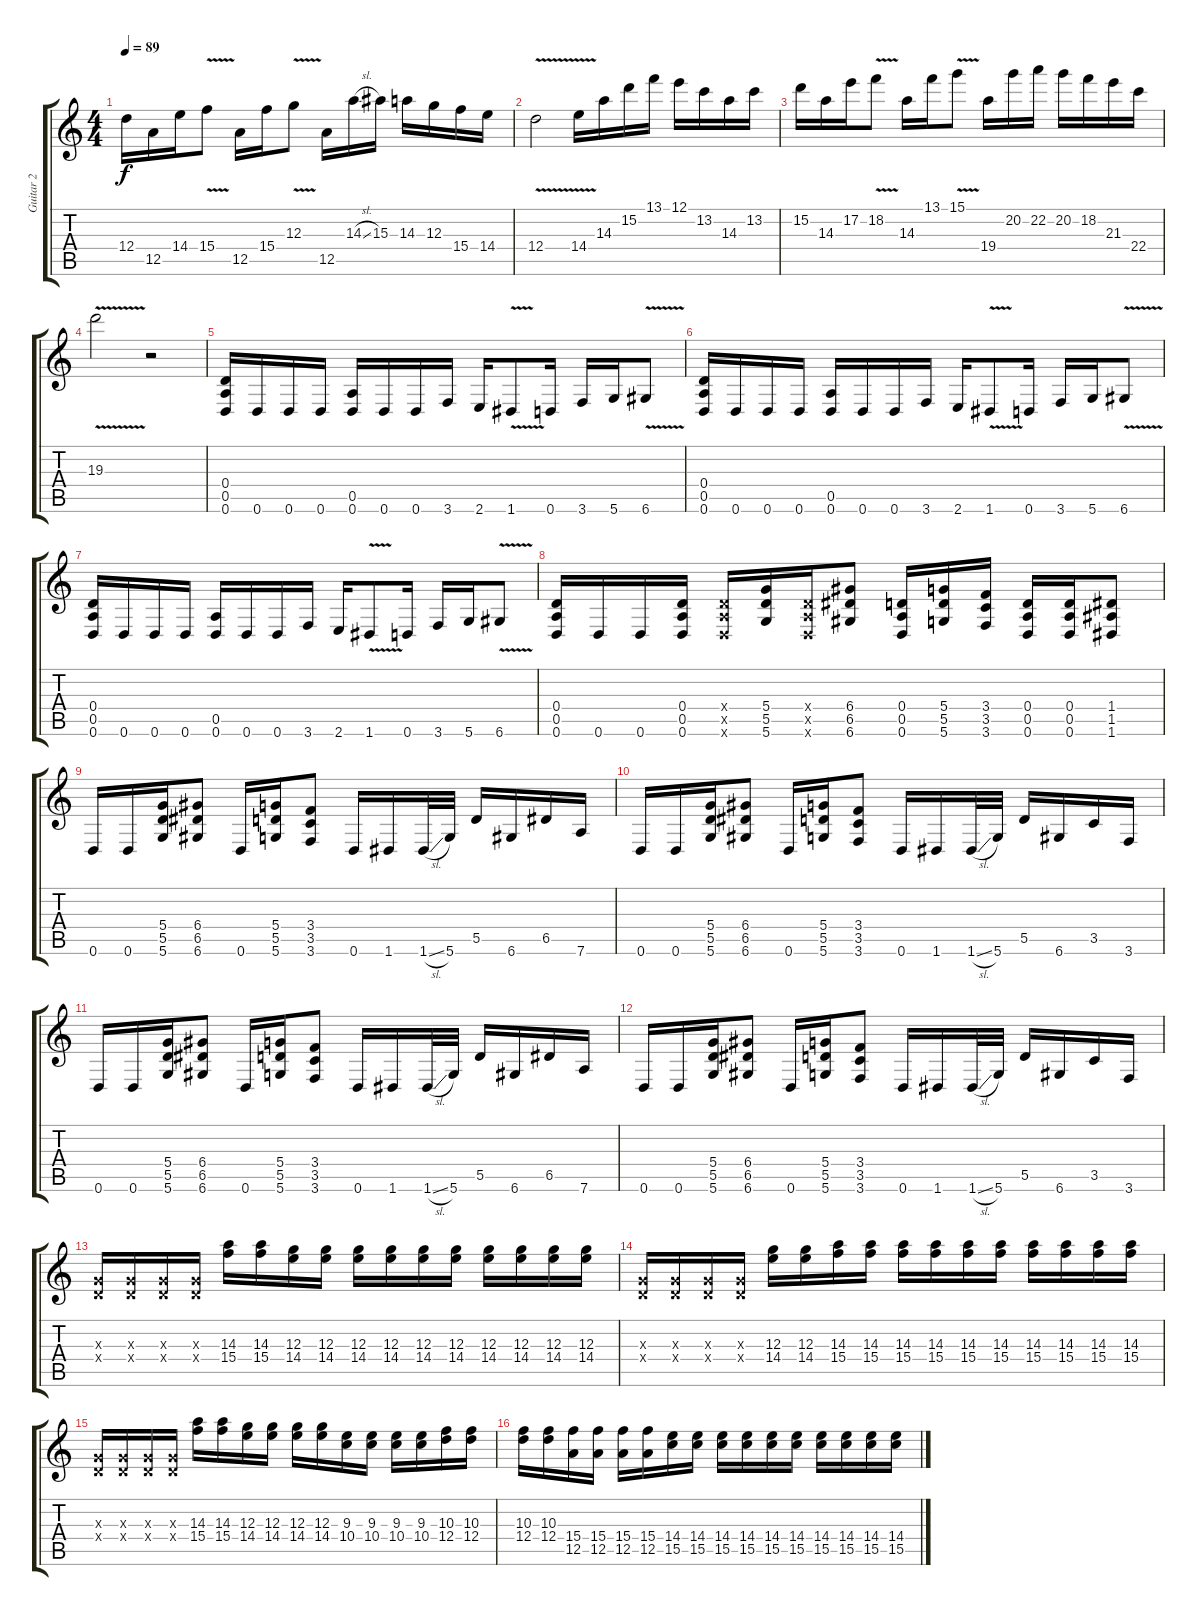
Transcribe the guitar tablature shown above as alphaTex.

\track ("Guitar 2" "Guitar 2") {instrument distortionguitar}
\staff {score tabs}
\tuning (E4 B3 G3 D3 A2 D2) {hide}
\ts (4 4)
\tempo 89
\clef g2
\ks c
12.4.16{dy f} 12.5.16 14.4.16 15.4{v}.8 12.5.16 15.4.16 12.3{v}.8 12.5.16 14.3{sl}.16 15.3.16 14.3.16 12.3.16 15.4.16 14.4.16 |
12.4{v}.2 14.4{v}.16 14.3.16 15.2.16 13.1.16 12.1.16 13.2.16 14.3.16 13.2.16 |
15.2.16 14.3.16 17.2.16 18.2{v}.8 14.3.16 13.1.16 15.1{v}.8 19.4.16 20.2.16 22.2.16 20.2.16 18.2.16 21.3.16 22.4.16 |
19.3{v}.2 r.2 |
(0.4 0.5 0.6).16 0.6.16 0.6.16 0.6.16 (0.5 0.6).16 0.6.16 0.6.16 3.6.16 2.6.16 1.6{v}.8 0.6.16 3.6.16 5.6.16 6.6{v}.8 |
(0.4 0.5 0.6).16 0.6.16 0.6.16 0.6.16 (0.5 0.6).16 0.6.16 0.6.16 3.6.16 2.6.16 1.6{v}.8 0.6.16 3.6.16 5.6.16 6.6{v}.8 |
(0.4 0.5 0.6).16 0.6.16 0.6.16 0.6.16 (0.5 0.6).16 0.6.16 0.6.16 3.6.16 2.6.16 1.6{v}.8 0.6.16 3.6.16 5.6.16 6.6{v}.8 |
(0.4 0.5 0.6).16 0.6.16 0.6.16 (0.4 0.5 0.6).16 (0.4{x} 0.5{x} 0.6{x}).16 (5.4 5.5 5.6).16 (0.4{x} 0.5{x} 0.6{x}).16 (6.4 6.5 6.6).8 (0.4 0.5 0.6).16 (5.4 5.5 5.6).16 (3.4 3.5 3.6).16 (0.4 0.5 0.6).16 (0.4 0.5 0.6).16 (1.4 1.5 1.6).8 |
0.6.16 0.6.16 (5.4 5.5 5.6).16 (6.4 6.5 6.6).8 0.6.16 (5.4 5.5 5.6).16 (3.4 3.5 3.6).8 0.6.16 1.6.16 1.6{sl}.32 5.6.32 5.5.16 6.6.16 6.5.16 7.6.16 |
0.6.16 0.6.16 (5.4 5.5 5.6).16 (6.4 6.5 6.6).8 0.6.16 (5.4 5.5 5.6).16 (3.4 3.5 3.6).8 0.6.16 1.6.16 1.6{sl}.32 5.6.32 5.5.16 6.6.16 3.5.16 3.6.16 |
0.6.16 0.6.16 (5.4 5.5 5.6).16 (6.4 6.5 6.6).8 0.6.16 (5.4 5.5 5.6).16 (3.4 3.5 3.6).8 0.6.16 1.6.16 1.6{sl}.32 5.6.32 5.5.16 6.6.16 6.5.16 7.6.16 |
0.6.16 0.6.16 (5.4 5.5 5.6).16 (6.4 6.5 6.6).8 0.6.16 (5.4 5.5 5.6).16 (3.4 3.5 3.6).8 0.6.16 1.6.16 1.6{sl}.32 5.6.32 5.5.16 6.6.16 3.5.16 3.6.16 |
(0.3{x} 0.4{x}).16 (0.3{x} 0.4{x}).16 (0.3{x} 0.4{x}).16 (0.3{x} 0.4{x}).16 (14.3 15.4).16 (14.3 15.4).16 (12.3 14.4).16 (12.3 14.4).16 (12.3 14.4).16 (12.3 14.4).16 (12.3 14.4).16 (12.3 14.4).16 (12.3 14.4).16 (12.3 14.4).16 (12.3 14.4).16 (12.3 14.4).16 |
(0.3{x} 0.4{x}).16 (0.3{x} 0.4{x}).16 (0.3{x} 0.4{x}).16 (0.3{x} 0.4{x}).16 (12.3 14.4).16 (12.3 14.4).16 (14.3 15.4).16 (14.3 15.4).16 (14.3 15.4).16 (14.3 15.4).16 (14.3 15.4).16 (14.3 15.4).16 (14.3 15.4).16 (14.3 15.4).16 (14.3 15.4).16 (14.3 15.4).16 |
(0.3{x} 0.4{x}).16 (0.3{x} 0.4{x}).16 (0.3{x} 0.4{x}).16 (0.3{x} 0.4{x}).16 (14.3 15.4).16 (14.3 15.4).16 (12.3 14.4).16 (12.3 14.4).16 (12.3 14.4).16 (12.3 14.4).16 (9.3 10.4).16 (9.3 10.4).16 (9.3 10.4).16 (9.3 10.4).16 (10.3 12.4).16 (10.3 12.4).16 |
(10.3 12.4).16 (10.3 12.4).16 (15.4 12.5).16 (15.4 12.5).16 (15.4 12.5).16 (15.4 12.5).16 (14.4 15.5).16 (14.4 15.5).16 (14.4 15.5).16 (14.4 15.5).16 (14.4 15.5).16 (14.4 15.5).16 (14.4 15.5).16 (14.4 15.5).16 (14.4 15.5).16 (14.4 15.5).16
